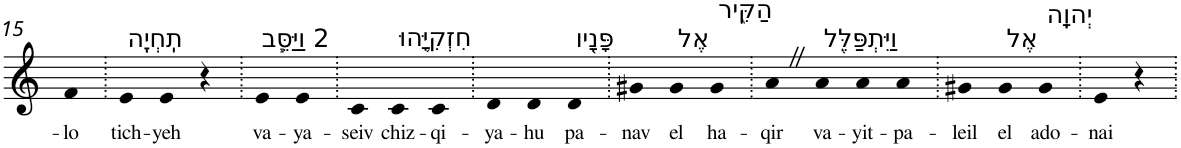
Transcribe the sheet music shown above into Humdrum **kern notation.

**kern	**text
*part1	*part1
*staff1	*staff1
*I"Piano	*
*I'Pno	*
!!LO:PB:g=z
*clefG2	*
*k[]	*
=15	=15
!	!LO:LY:b
4f	-lo
=16.	=16.
!LO:TX:a:t=תִֽחְיֶֽה	!
!	!LO:LY:b
4e	tich-
!	!LO:LY:b
4e	-yeh
4r	.
=17.	=17.
!LO:TX:a:t=2 וַיַּסֵּ֧ב	!
!	!LO:LY:b
4e	va-
!	!LO:LY:b
4e	-ya-
=18.	=18.
!	!LO:LY:b
4c	-seiv
!LO:TX:a:t=חִזְקִיָּ֛הוּ	!
!	!LO:LY:b
4c	chiz-
!	!LO:LY:b
4c	-qi-
=19.	=19.
!	!LO:LY:b
4d	-ya-
!	!LO:LY:b
4d	-hu
!LO:TX:a:t=פָּנָ֖יו	!
!	!LO:LY:b
4d	pa-
=20.	=20.
!	!LO:LY:b
4g#X	-nav
!LO:TX:a:t=אֶל	!
!	!LO:LY:b
4g#	el
!LO:TX:a:t=הַקִּ֑יר	!
!	!LO:LY:b
4g#	ha-
=21.	=21.
!	!LO:LY:b
4aZ	-qir
!LO:TX:a:t=וַיִּתְפַּלֵּ֖ל	!
!	!LO:LY:b
4a	va-
!	!LO:LY:b
4a	-yit-
!	!LO:LY:b
4a	-pa-
=22.	=22.
!	!LO:LY:b
4g#X	-leil
!LO:TX:a:t=אֶל	!
!	!LO:LY:b
4g#	el
!LO:TX:a:t=יְהוָֽה	!
!	!LO:LY:b
4g#	ado-
=23.	=23.
!	!LO:LY:b
4e	-nai
4r	.
=.	=.
*-	*-
